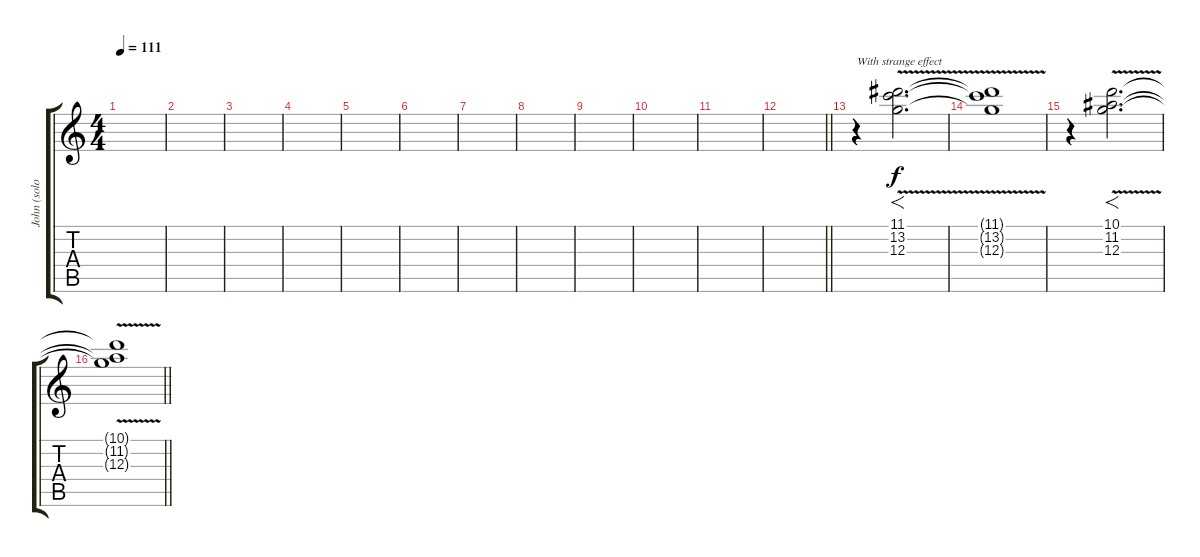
\track ("John (solo R)" "John (solo") {instrument overdrivenguitar}
\staff {score tabs}
\tuning (E4 B3 G3 D3 A2 E2) {hide}
\ts (4 4)
\tempo 111
\clef g2
\ks c
|
|
|
|
|
|
|
|
|
|
|
\barLineRight lightlight
|
r.4{txt "With strange effect" volume 6} (11.1{v} 13.2{v} 12.3{v}).2{f d} |
(11.1{v t} 13.2{v t} 12.3{v t}).1 |
r.4 (10.1{v} 11.2{v} 12.3{v}).2{f d} |
\barLineRight lightlight
(10.1{v t} 11.2{v t} 12.3{v t}).1
